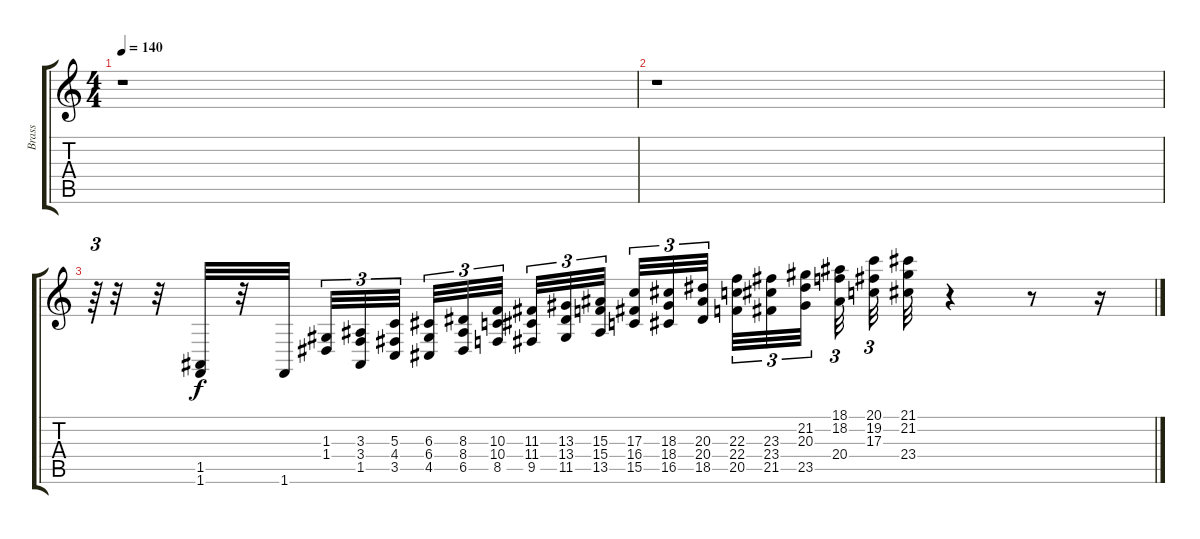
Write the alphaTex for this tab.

\track ("Brass" "Brass") {instrument brasssection}
\staff {score tabs}
\tuning (E4 B3 G3 D3 A2 E2) {hide}
\ts (4 4)
\tempo 140
\clef g2
\ks c
r.1{dy f} |
r.1 |
r.64{tu (3 2)} r.32 r.32 (1.5 1.6).32 r.32 1.6.32 (1.3 1.4).32{tu (3 2)} (3.3 3.4 1.5).32{tu (3 2)} (5.3 4.4 3.5).32{tu (3 2)} (6.3 6.4 4.5).32{tu (3 2)} (8.3 8.4 6.5).32{tu (3 2)} (10.3 10.4 8.5).32{tu (3 2)} (11.3 11.4 9.5).32{tu (3 2)} (13.3 13.4 11.5).32{tu (3 2)} (15.3 15.4 13.5).32{tu (3 2)} (17.3 16.4 15.5).32{tu (3 2)} (18.3 18.4 16.5).32{tu (3 2)} (20.3 20.4 18.5).32{tu (3 2)} (22.3 22.4 20.5).32{tu (3 2)} (23.3 23.4 21.5).32{tu (3 2)} (21.2 20.3 23.5).32{tu (3 2)} (18.1 18.2 20.4).32{tu (3 2)} (20.1 19.2 17.3).32{tu (3 2)} (21.1 21.2 23.4).32 r.4 r.8 r.16
